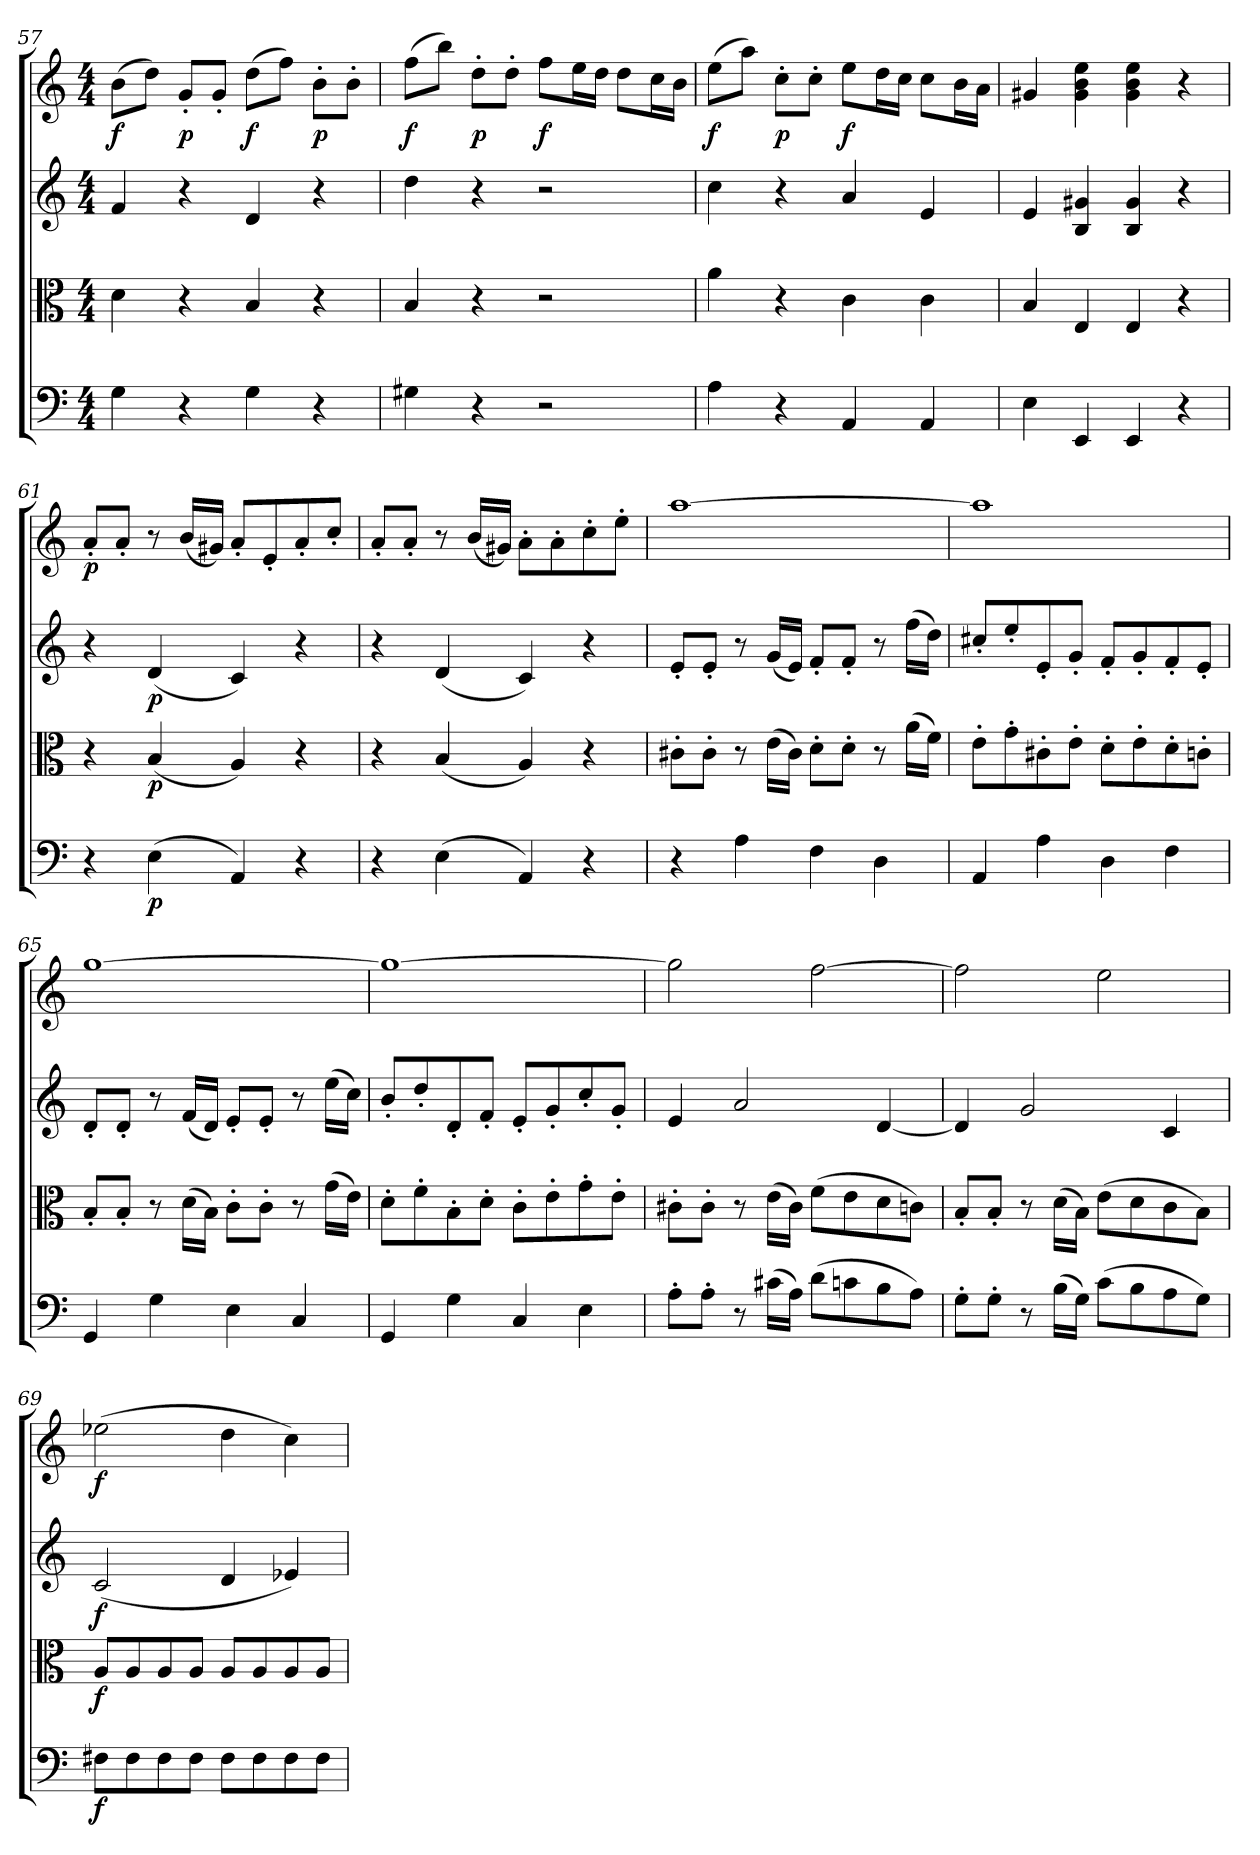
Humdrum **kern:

**kern	**dynam	**kern	**dynam	**kern	**dynam	**kern	**dynam
*part4	*part4	*part3	*part3	*part2	*part2	*part1	*part1
*staff4	*staff4	*staff3	*staff3	*staff2	*staff2	*staff1	*staff1
*clefF4	*	*clefC3	*	*clefG2	*	*clefG2	*
*k[]	*	*k[]	*	*k[]	*	*k[]	*
*C:	*	*C:	*	*C:	*	*C:	*
*M4/4	*	*M4/4	*	*M4/4	*	*M4/4	*
=57	=57	=57	=57	=57	=57	=57	=57
4G\	.	4d\	.	4f/	.	(8b\L	f
.	.	.	.	.	.	8dd\J)	.
4r	.	4r	.	4r	.	8g'/L	p
.	.	.	.	.	.	8g'/J	.
4G\	.	4B/	.	4d/	.	(8dd\L	f
.	.	.	.	.	.	8ff\J)	.
4r	.	4r	.	4r	.	8b'\L	p
.	.	.	.	.	.	8b'\J	.
=58	=58	=58	=58	=58	=58	=58	=58
4G#X\	.	4B/	.	4dd\	.	(8ff\L	f
.	.	.	.	.	.	8bb\J)	.
4r	.	4r	.	4r	.	8dd'\L	p
.	.	.	.	.	.	8dd'\J	.
2r	.	2r	.	2r	.	8ff\L	f
.	.	.	.	.	.	16ee\L	.
.	.	.	.	.	.	16dd\JJ	.
.	.	.	.	.	.	8dd\L	.
.	.	.	.	.	.	16cc\L	.
.	.	.	.	.	.	16b\JJ	.
=59	=59	=59	=59	=59	=59	=59	=59
4A\	.	4a\	.	4cc\	.	(8ee\L	f
.	.	.	.	.	.	8aa\J)	.
4r	.	4r	.	4r	.	8cc'\L	p
.	.	.	.	.	.	8cc'\J	.
4AA/	.	4c\	.	4a/	.	8ee\L	f
.	.	.	.	.	.	16dd\L	.
.	.	.	.	.	.	16cc\JJ	.
4AA/	.	4c\	.	4e/	.	8cc\L	.
.	.	.	.	.	.	16b\L	.
.	.	.	.	.	.	16a\JJ	.
=60	=60	=60	=60	=60	=60	=60	=60
4E\	.	4B/	.	4e/	.	4g#X/	.
4EE/	.	4E/	.	4B/ 4g#X/	.	4g#\ 4b\ 4ee\	.
4EE/	.	4E/	.	4B/ 4g#/	.	4g#\ 4b\ 4ee\	.
4r	.	4r	.	4r	.	4r	.
=61	=61	=61	=61	=61	=61	=61	=61
4r	.	4r	.	4r	.	8a'/L	p
.	.	.	.	.	.	8a'/J	.
(4E\	p	(4B/	p	(4d/	p	8r	.
.	.	.	.	.	.	(16b/LL	.
.	.	.	.	.	.	16g#X/JJ)	.
4AA/)	.	4A/)	.	4c/)	.	8a'/L	.
.	.	.	.	.	.	8e'/	.
4r	.	4r	.	4r	.	8a'/	.
.	.	.	.	.	.	8cc'/J	.
=62	=62	=62	=62	=62	=62	=62	=62
4r	.	4r	.	4r	.	8a'/L	.
.	.	.	.	.	.	8a'/J	.
(4E\	.	(4B/	.	(4d/	.	8r	.
.	.	.	.	.	.	(16b/LL	.
.	.	.	.	.	.	16g#X/JJ)	.
4AA/)	.	4A/)	.	4c/)	.	8a'\L	.
.	.	.	.	.	.	8a'\	.
4r	.	4r	.	4r	.	8cc'\	.
.	.	.	.	.	.	8ee'\J	.
=63	=63	=63	=63	=63	=63	=63	=63
4r	.	8c#X'\L	.	8e'/L	.	[1aa\	.
.	.	8c#'\J	.	8e'/J	.	.	.
4A\	.	8r	.	8r	.	.	.
.	.	(16e\LL	.	(16g/LL	.	.	.
.	.	16c#\JJ)	.	16e/JJ)	.	.	.
4F\	.	8d'\L	.	8f'/L	.	.	.
.	.	8d'\J	.	8f'/J	.	.	.
4D\	.	8r	.	8r	.	.	.
.	.	(16a\LL	.	(16ff\LL	.	.	.
.	.	16f\JJ)	.	16dd\JJ)	.	.	.
=64	=64	=64	=64	=64	=64	=64	=64
4AA/	.	8e'\L	.	8cc#X'/L	.	1aa\]	.
.	.	8g'\	.	8ee'/	.	.	.
4A\	.	8c#X'\	.	8e'/	.	.	.
.	.	8e'\J	.	8g'/J	.	.	.
4D\	.	8d'\L	.	8f'/L	.	.	.
.	.	8e'\	.	8g'/	.	.	.
4F\	.	8d'\	.	8f'/	.	.	.
.	.	8cn'\J	.	8e'/J	.	.	.
=65	=65	=65	=65	=65	=65	=65	=65
4GG/	.	8B'/L	.	8d'/L	.	[1gg\	.
.	.	8B'/J	.	8d'/J	.	.	.
4G\	.	8r	.	8r	.	.	.
.	.	(16d\LL	.	(16f/LL	.	.	.
.	.	16B\JJ)	.	16d/JJ)	.	.	.
4E\	.	8c'\L	.	8e'/L	.	.	.
.	.	8c'\J	.	8e'/J	.	.	.
4C/	.	8r	.	8r	.	.	.
.	.	(16g\LL	.	(16ee\LL	.	.	.
.	.	16e\JJ)	.	16cc\JJ)	.	.	.
=66	=66	=66	=66	=66	=66	=66	=66
4GG/	.	8d'\L	.	8b'/L	.	1gg\_	.
.	.	8f'\	.	8dd'/	.	.	.
4G\	.	8B'\	.	8d'/	.	.	.
.	.	8d'\J	.	8f'/J	.	.	.
4C/	.	8c'\L	.	8e'/L	.	.	.
.	.	8e'\	.	8g'/	.	.	.
4E\	.	8g'\	.	8cc'/	.	.	.
.	.	8e'\J	.	8g'/J	.	.	.
=67	=67	=67	=67	=67	=67	=67	=67
8A'\L	.	8c#X'\L	.	4e/	.	2gg\]	.
8A'\J	.	8c#'\J	.	.	.	.	.
8r	.	8r	.	2a/	.	.	.
(16c#X\LL	.	(16e\LL	.	.	.	.	.
16A\JJ)	.	16c#\JJ)	.	.	.	.	.
(8d\L	.	(8f\L	.	.	.	[2ff\	.
8cn\	.	8e\	.	.	.	.	.
8B\	.	8d\	.	[4d/	.	.	.
8A\J)	.	8cn\J)	.	.	.	.	.
=68	=68	=68	=68	=68	=68	=68	=68
8G'\L	.	8B'/L	.	4d/]	.	2ff\]	.
8G'\J	.	8B'/J	.	.	.	.	.
8r	.	8r	.	2g/	.	.	.
(16B\LL	.	(16d\LL	.	.	.	.	.
16G\JJ)	.	16B\JJ)	.	.	.	.	.
(8c\L	.	(8e\L	.	.	.	2ee\	.
8B\	.	8d\	.	.	.	.	.
8A\	.	8c\	.	4c/	.	.	.
8G\J)	.	8B\J)	.	.	.	.	.
=69	=69	=69	=69	=69	=69	=69	=69
8F#X\L	f	8A/L	f	(2c/	f	(2ee-X\	f
8F#\	.	8A/	.	.	.	.	.
8F#\	.	8A/	.	.	.	.	.
8F#\J	.	8A/J	.	.	.	.	.
8F#\L	.	8A/L	.	4d/	.	4dd\	.
8F#\	.	8A/	.	.	.	.	.
8F#\	.	8A/	.	4e-X/)	.	4cc\)	.
8F#\J	.	8A/J	.	.	.	.	.
=	=	=	=	=	=	=	=
*-	*-	*-	*-	*-	*-	*-	*-
